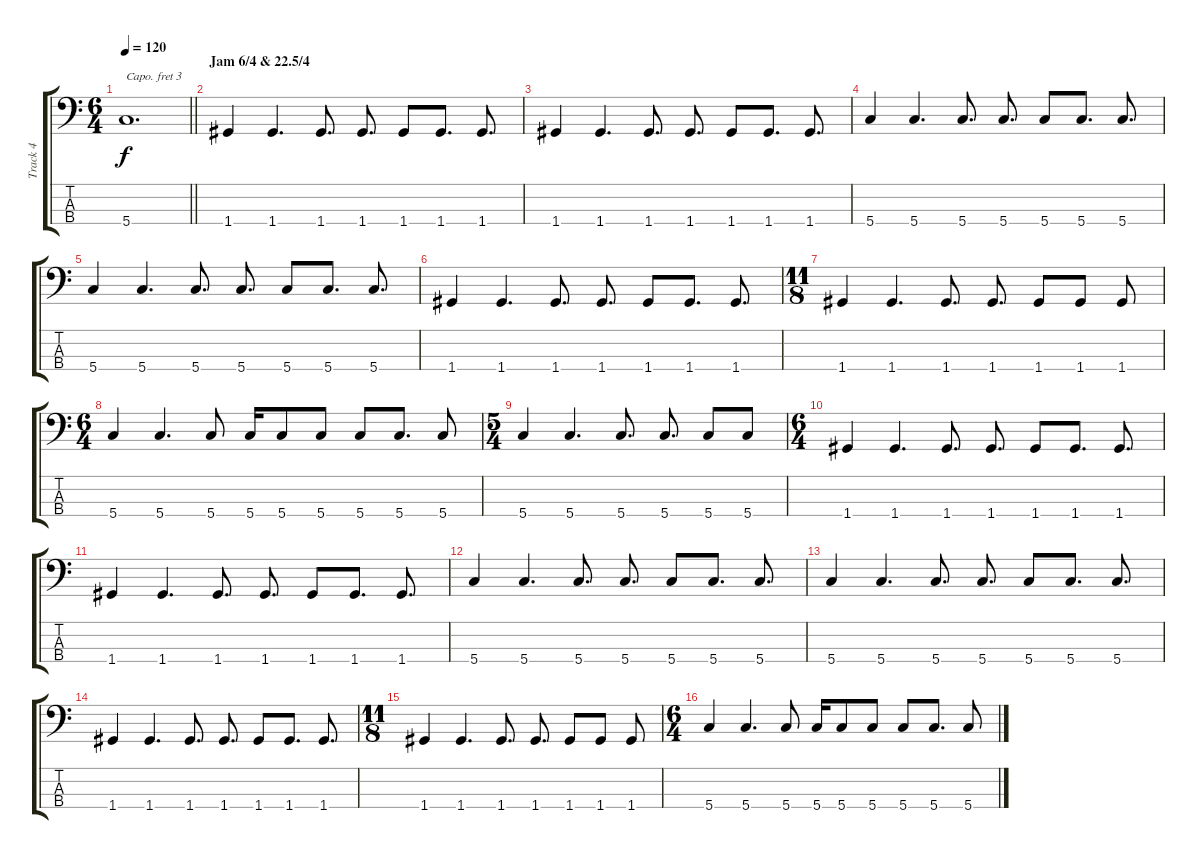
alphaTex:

\track ("Track 4" "Track 4") {instrument electricbasspick}
\staff {score tabs}
\capo 3
\tuning (G2 D2 A1 E1) {hide}
\ts (6 4)
\tempo 120
\clef f4
\barLineRight lightlight
\ks c
5.4.1{d dy f} |
\section ("" "Jam 6/4 & 22.5/4")
1.4.4 1.4.4{d} 1.4.8{d} 1.4.8{d} 1.4.8 1.4.8{d} 1.4.8{d} |
1.4.4 1.4.4{d} 1.4.8{d} 1.4.8{d} 1.4.8 1.4.8{d} 1.4.8{d} |
5.4.4 5.4.4{d} 5.4.8{d} 5.4.8{d} 5.4.8 5.4.8{d} 5.4.8{d} |
5.4.4 5.4.4{d} 5.4.8{d} 5.4.8{d} 5.4.8 5.4.8{d} 5.4.8{d} |
1.4.4 1.4.4{d} 1.4.8{d} 1.4.8{d} 1.4.8 1.4.8{d} 1.4.8{d} |
\ts (11 8)
1.4.4 1.4.4{d} 1.4.8{d} 1.4.8{d} 1.4.8 1.4.8 1.4.8 |
\ts (6 4)
5.4.4 5.4.4{d} 5.4.8 5.4.16 5.4.8 5.4.8 5.4.8 5.4.8{d} 5.4.8 |
\ts (5 4)
5.4.4 5.4.4{d} 5.4.8{d} 5.4.8{d} 5.4.8 5.4.8 |
\ts (6 4)
1.4.4 1.4.4{d} 1.4.8{d} 1.4.8{d} 1.4.8 1.4.8{d} 1.4.8{d} |
1.4.4 1.4.4{d} 1.4.8{d} 1.4.8{d} 1.4.8 1.4.8{d} 1.4.8{d} |
5.4.4 5.4.4{d} 5.4.8{d} 5.4.8{d} 5.4.8 5.4.8{d} 5.4.8{d} |
5.4.4 5.4.4{d} 5.4.8{d} 5.4.8{d} 5.4.8 5.4.8{d} 5.4.8{d} |
1.4.4 1.4.4{d} 1.4.8{d} 1.4.8{d} 1.4.8 1.4.8{d} 1.4.8{d} |
\ts (11 8)
1.4.4 1.4.4{d} 1.4.8{d} 1.4.8{d} 1.4.8 1.4.8 1.4.8 |
\ts (6 4)
5.4.4 5.4.4{d} 5.4.8 5.4.16 5.4.8 5.4.8 5.4.8 5.4.8{d} 5.4.8
